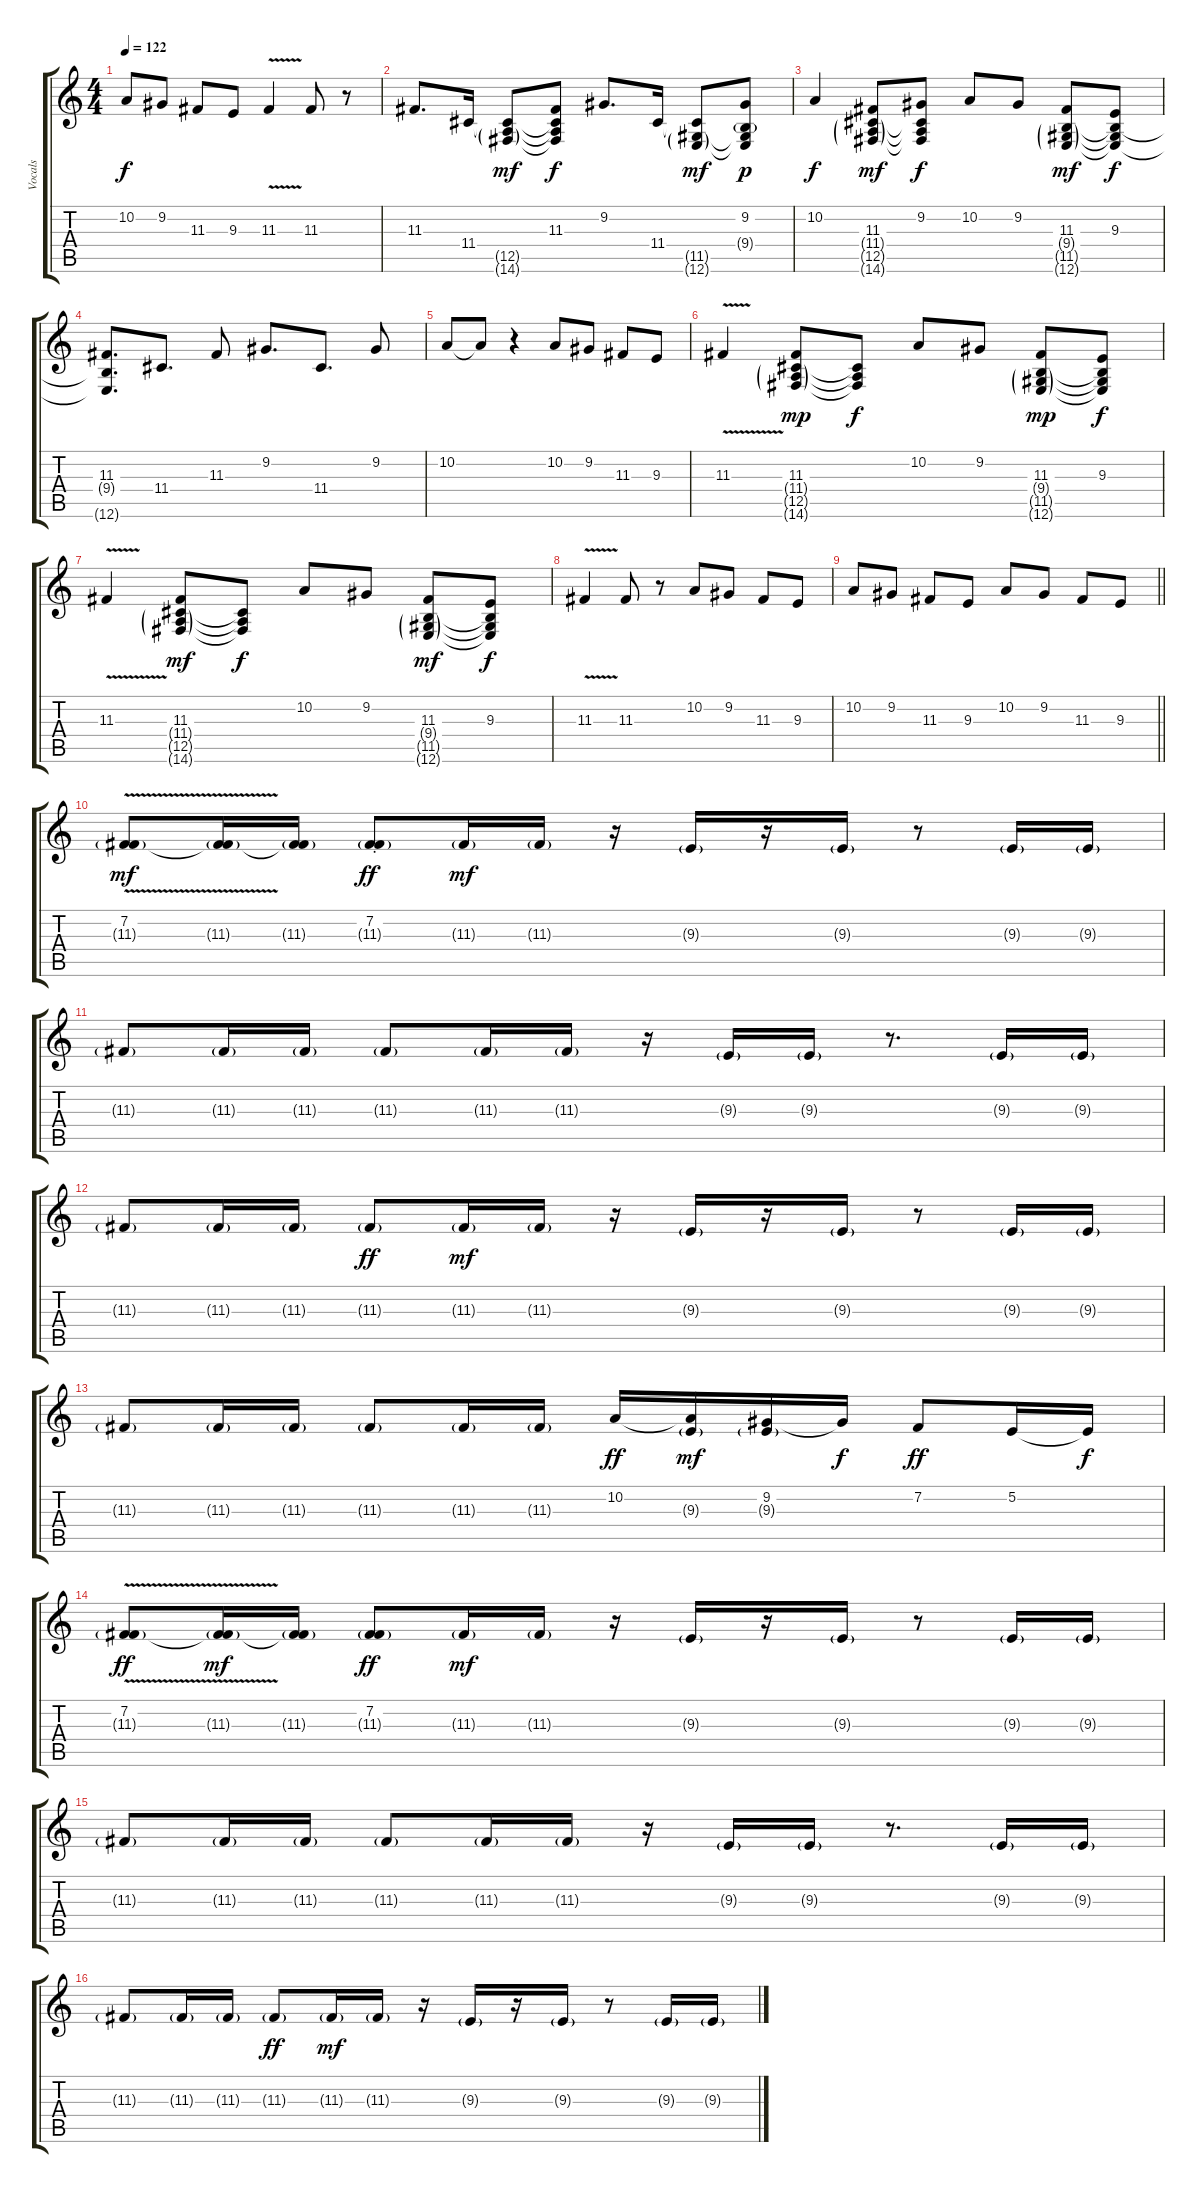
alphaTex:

\track ("Vocals" "Vocals") {instrument clarinet}
\staff {score tabs}
\tuning (E4 B3 G3 D3 A2 E2) {hide}
\ts (4 4)
\tempo 122
\clef g2
\ks c
10.2.8{dy f} 9.2.8 11.3.8 9.3.8 11.3{v}.4 11.3.8 r.8 |
11.3.8{d} 11.4.16 (11.4{t} 12.5{g} 14.6{g}).8{dy mf} (11.3 11.4{t} 12.5{t} 14.6{t}).8{dy f} 9.2.8{d} 11.4.16 (11.4{t} 11.5{g} 12.6{g}).8{dy mf} (9.2 9.4{g} 11.5{t} 12.6{t}).8{dy p} |
10.2.4{dy f} (11.3 11.4{g} 12.5{g} 14.6{g}).8{dy mf} (9.2 11.4{t} 12.5{t} 14.6{t}).8{dy f} 10.2.8 9.2.8 (11.3 9.4{g} 11.5{g} 12.6{g}).8{dy mf} (9.3 9.4{t} 11.5{t} 12.6{t}).8{dy f} |
(11.3 9.4{t} 12.6{t}).8{d} 11.4.8{d} 11.3.8 9.2.8{d} 11.4.8{d} 9.2.8 |
10.2.8 10.2{t}.8 r.4 10.2.8 9.2.8 11.3.8 9.3.8 |
11.3{v}.4 (11.3 11.4{g} 12.5{g} 14.6{g}).8{dy mp} (11.4{t} 12.5{t} 14.6{t}).8{dy f} 10.2.8 9.2.8 (11.3 9.4{g} 11.5{g} 12.6{g}).8{dy mp} (9.3 9.4{t} 11.5{t} 12.6{t}).8{dy f} |
11.3{v}.4 (11.3 11.4{g} 12.5{g} 14.6{g}).8{dy mf} (11.4{t} 12.5{t} 14.6{t}).8{dy f} 10.2.8 9.2.8 (11.3 9.4{g} 11.5{g} 12.6{g}).8{dy mf} (9.3 9.4{t} 11.5{t} 12.6{t}).8{dy f} |
11.3{v}.4 11.3.8 r.8 10.2.8 9.2.8 11.3.8 9.3.8 |
\barLineRight lightlight
10.2.8 9.2.8 11.3.8 9.3.8 10.2.8 9.2.8 11.3.8 9.3.8 |
\section ("" "")
(7.2{v} 11.3{g}).8{dy mf} (7.2{t} 11.3{g}).16 (7.2{t} 11.3{g}).16 (7.2{st} 11.3{g}).8{dy ff} 11.3{g}.16{dy mf} 11.3{g}.16 r.16 9.3{g}.16 r.16 9.3{g}.16 r.8 9.3{g}.16 9.3{g}.16 |
11.3{g}.8 11.3{g}.16 11.3{g}.16 11.3{g}.8 11.3{g}.16 11.3{g}.16 r.16 9.3{g}.16 9.3{g}.16 r.8{d} 9.3{g}.16 9.3{g}.16 |
11.3{g}.8 11.3{g}.16 11.3{g}.16 11.3{g}.8{dy ff} 11.3{g}.16{dy mf} 11.3{g}.16 r.16 9.3{g}.16 r.16 9.3{g}.16 r.8 9.3{g}.16 9.3{g}.16 |
11.3{g}.8 11.3{g}.16 11.3{g}.16 11.3{g}.8 11.3{g}.16 11.3{g}.16 10.2.16{dy ff} (10.2{t} 9.3{g}).16{dy mf} (9.2 9.3{g}).16 9.2{t}.16{dy f} 7.2.8{dy ff} 5.2.16 5.2{t}.16{dy f} |
(7.2{v} 11.3{g}).8{dy ff} (7.2{t} 11.3{g}).16{dy mf} (7.2{t} 11.3{g}).16 (7.2 11.3{g}).8{dy ff} 11.3{g}.16{dy mf} 11.3{g}.16 r.16 9.3{g}.16 r.16 9.3{g}.16 r.8 9.3{g}.16 9.3{g}.16 |
11.3{g}.8 11.3{g}.16 11.3{g}.16 11.3{g}.8 11.3{g}.16 11.3{g}.16 r.16 9.3{g}.16 9.3{g}.16 r.8{d} 9.3{g}.16 9.3{g}.16 |
11.3{g}.8 11.3{g}.16 11.3{g}.16 11.3{g}.8{dy ff} 11.3{g}.16{dy mf} 11.3{g}.16 r.16 9.3{g}.16 r.16 9.3{g}.16 r.8 9.3{g}.16 9.3{g}.16
